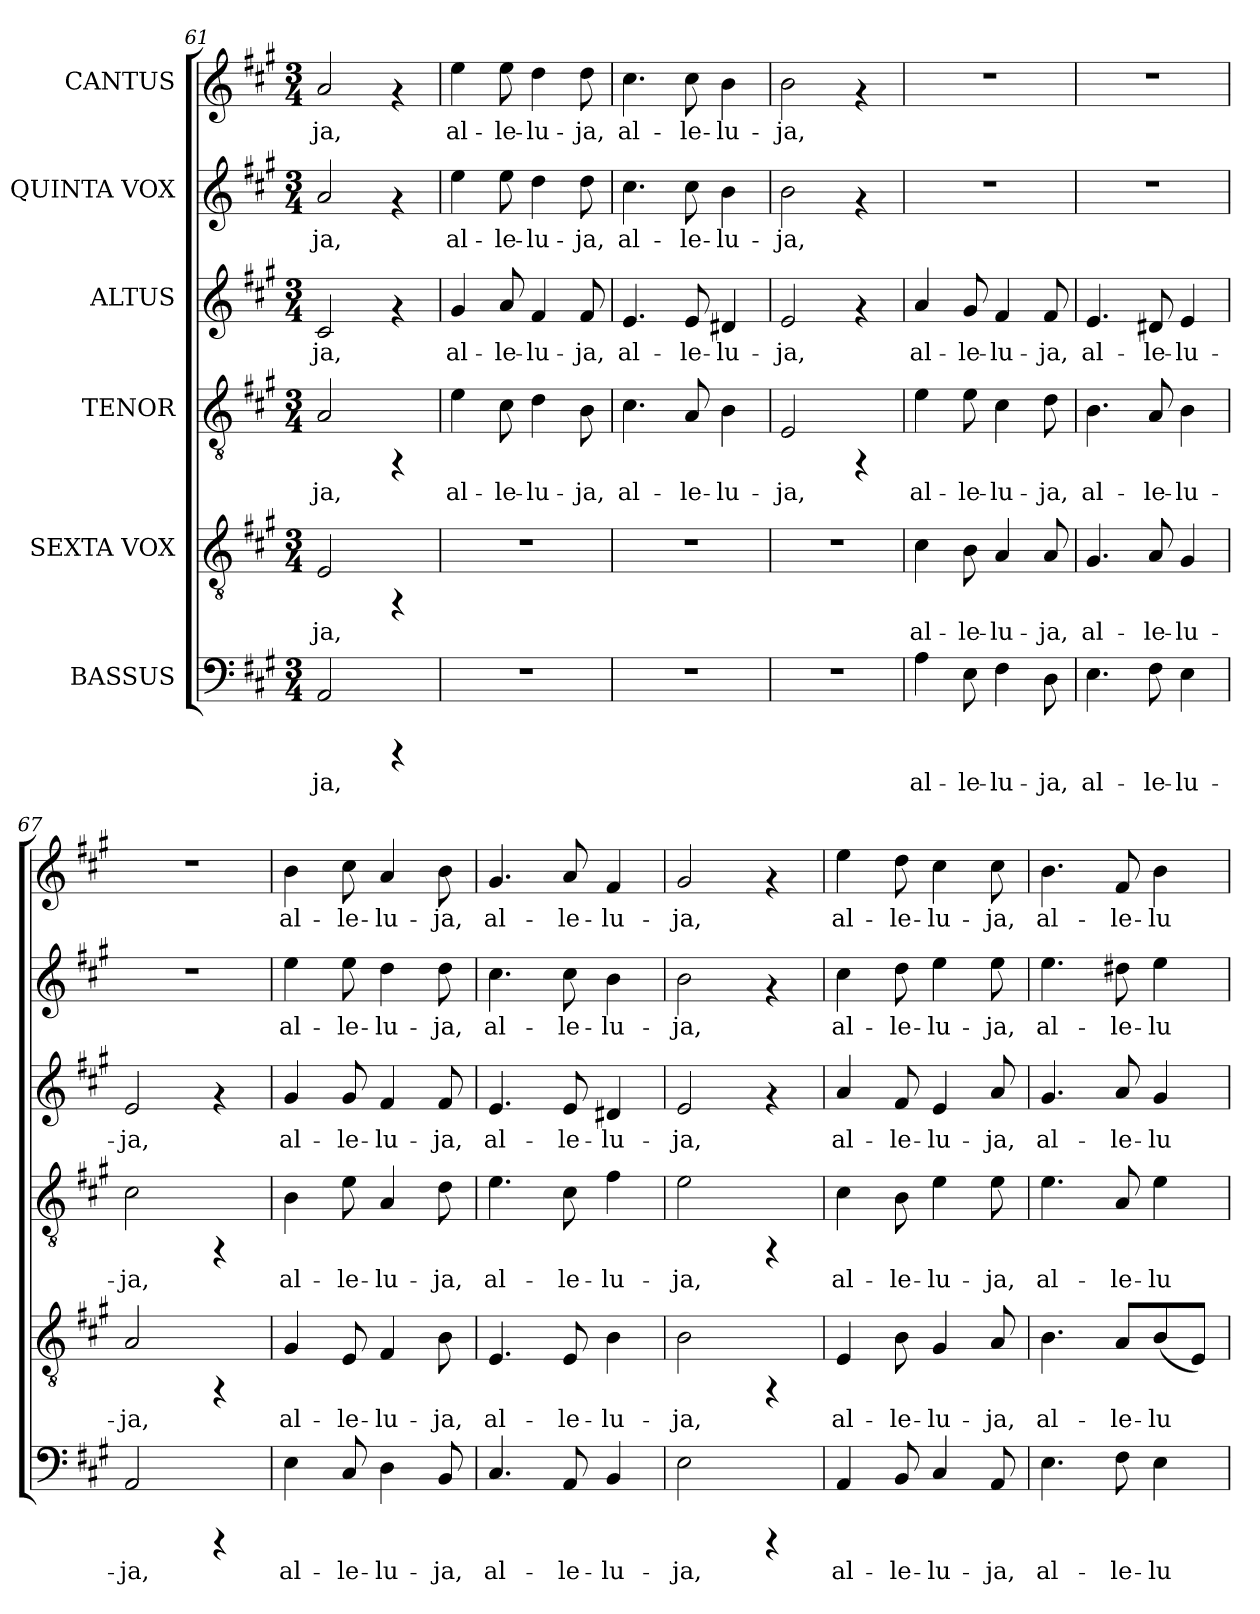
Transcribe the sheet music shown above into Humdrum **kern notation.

**kern	**text	**kern	**text	**kern	**text	**kern	**text	**kern	**text	**kern	**text
*part6	*part6	*part5	*part5	*part4	*part4	*part3	*part3	*part2	*part2	*part1	*part1
*staff6	*staff6	*staff5	*staff5	*staff4	*staff4	*staff3	*staff3	*staff2	*staff2	*staff1	*staff1
*I"BASSUS	*	*I"SEXTA VOX	*	*I"TENOR	*	*I"ALTUS	*	*I"QUINTA VOX	*	*I"CANTUS	*
*clefF4	*	*clefGv2	*	*clefGv2	*	*clefG2	*	*clefG2	*	*clefG2	*
*k[f#c#g#]	*	*k[f#c#g#]	*	*k[f#c#g#]	*	*k[f#c#g#]	*	*k[f#c#g#]	*	*k[f#c#g#]	*
*A:	*	*A:	*	*A:	*	*A:	*	*A:	*	*A:	*
*M3/4	*	*M3/4	*	*M3/4	*	*M3/4	*	*M3/4	*	*M3/4	*
=61	=61	=61	=61	=61	=61	=61	=61	=61	=61	=61	=61
!	!LO:LY:b:cj	!	!LO:LY:b:cj	!	!LO:LY:b:cj	!	!LO:LY:b:cj	!	!LO:LY:b:rj	!	!LO:LY:b:cj
2AA/	-ja,	2E/	-ja,	2A/	-ja,	2c#/	-ja,	2a/	-ja,	2a/	-ja,
4rCCC	.	4rFF	.	4rFF	.	4rf	.	4rf	.	4rf	.
=62	=62	=62	=62	=62	=62	=62	=62	=62	=62	=62	=62
!	!	!	!	!	!LO:LY:b:cj	!	!LO:LY:b:cj	!	!LO:LY:b:rj	!	!LO:LY:b:cj
2.r	.	2.r	.	4e\	al-	4g#/	al-	4ee\	al-	4ee\	al-
!	!	!	!	!	!LO:LY:b:cj	!	!LO:LY:b:cj	!	!LO:LY:b:rj	!	!LO:LY:b:cj
.	.	.	.	8c#\	-le-	8a/	-le-	8ee\	-le-	8ee\	-le-
!	!	!	!	!	!LO:LY:b:cj	!	!LO:LY:b:cj	!	!LO:LY:b:rj	!	!LO:LY:b:cj
.	.	.	.	4d\	-lu-	4f#/	-lu-	4dd\	-lu-	4dd\	-lu-
!	!	!	!	!	!LO:LY:b:cj	!	!LO:LY:b:cj	!	!LO:LY:b:rj	!	!LO:LY:b:cj
.	.	.	.	8B\	-ja,	8f#/	-ja,	8dd\	-ja,	8dd\	-ja,
=63	=63	=63	=63	=63	=63	=63	=63	=63	=63	=63	=63
!	!	!	!	!	!LO:LY:b:cj	!	!LO:LY:b:cj	!	!LO:LY:b:rj	!	!LO:LY:b:cj
2.r	.	2.r	.	4.c#\	al-	4.e/	al-	4.cc#\	al-	4.cc#\	al-
!	!	!	!	!	!LO:LY:b:cj	!	!LO:LY:b:cj	!	!LO:LY:b:rj	!	!LO:LY:b:cj
.	.	.	.	8A/	-le-	8e/	-le-	8cc#\	-le-	8cc#\	-le-
!	!	!	!	!	!LO:LY:b:cj	!	!LO:LY:b:cj	!	!LO:LY:b:rj	!	!LO:LY:b:cj
.	.	.	.	4B\	-lu-	4d#X/	-lu-	4b\	-lu-	4b\	-lu-
=64	=64	=64	=64	=64	=64	=64	=64	=64	=64	=64	=64
!	!	!	!	!	!LO:LY:b:cj	!	!LO:LY:b:cj	!	!LO:LY:b:rj	!	!LO:LY:b:cj
2.r	.	2.r	.	2E/	-ja,	2e/	-ja,	2b\	-ja,	2b\	-ja,
.	.	.	.	4rFF	.	4rf	.	4rf	.	4rf	.
!!LO:PB:g=z
=65	=65	=65	=65	=65	=65	=65	=65	=65	=65	=65	=65
!	!LO:LY:b:cj	!	!LO:LY:b:cj	!	!LO:LY:b:cj	!	!LO:LY:b:cj	!	!	!	!
4A\	al-	4c#\	al-	4e\	al-	4a/	al-	2.r	.	2.r	.
!	!LO:LY:b:cj	!	!LO:LY:b:cj	!	!LO:LY:b:cj	!	!LO:LY:b:cj	!	!	!	!
8E\	-le-	8B\	-le-	8e\	-le-	8g#/	-le-	.	.	.	.
!	!LO:LY:b:cj	!	!LO:LY:b:cj	!	!LO:LY:b:cj	!	!LO:LY:b:cj	!	!	!	!
4F#\	-lu-	4A/	-lu-	4c#\	-lu-	4f#/	-lu-	.	.	.	.
!	!LO:LY:b:cj	!	!LO:LY:b:cj	!	!LO:LY:b:cj	!	!LO:LY:b:cj	!	!	!	!
8D\	-ja,	8A/	-ja,	8d\	-ja,	8f#/	-ja,	.	.	.	.
=66	=66	=66	=66	=66	=66	=66	=66	=66	=66	=66	=66
!	!LO:LY:b:cj	!	!LO:LY:b:cj	!	!LO:LY:b:cj	!	!LO:LY:b:cj	!	!	!	!
4.E\	al-	4.G#/	al-	4.B\	al-	4.e/	al-	2.r	.	2.r	.
!	!LO:LY:b:cj	!	!LO:LY:b:cj	!	!LO:LY:b:cj	!	!LO:LY:b:cj	!	!	!	!
8F#\	-le-	8A/	-le-	8A/	-le-	8d#X/	-le-	.	.	.	.
!	!LO:LY:b:cj	!	!LO:LY:b:cj	!	!LO:LY:b:cj	!	!LO:LY:b:cj	!	!	!	!
4E\	-lu-	4G#/	-lu-	4B\	-lu-	4e/	-lu-	.	.	.	.
=67	=67	=67	=67	=67	=67	=67	=67	=67	=67	=67	=67
!	!LO:LY:b:cj	!	!LO:LY:b:cj	!	!LO:LY:b:cj	!	!LO:LY:b:cj	!	!	!	!
2AA/	-ja,	2A/	-ja,	2c#\	-ja,	2e/	-ja,	2.r	.	2.r	.
4rCCC	.	4rFF	.	4rFF	.	4rf	.	.	.	.	.
=68	=68	=68	=68	=68	=68	=68	=68	=68	=68	=68	=68
!	!LO:LY:b:cj	!	!LO:LY:b:cj	!	!LO:LY:b:cj	!	!LO:LY:b:cj	!	!LO:LY:b:rj	!	!LO:LY:b:cj
4E\	al-	4G#/	al-	4B\	al-	4g#/	al-	4ee\	al-	4b\	al-
!	!LO:LY:b:cj	!	!LO:LY:b:cj	!	!LO:LY:b:cj	!	!LO:LY:b:cj	!	!LO:LY:b:rj	!	!LO:LY:b:cj
8C#/	-le-	8E/	-le-	8e\	-le-	8g#/	-le-	8ee\	-le-	8cc#\	-le-
!	!LO:LY:b:cj	!	!LO:LY:b:cj	!	!LO:LY:b:cj	!	!LO:LY:b:cj	!	!LO:LY:b:rj	!	!LO:LY:b:cj
4D\	-lu-	4F#/	-lu-	4A/	-lu-	4f#/	-lu-	4dd\	-lu-	4a/	-lu-
!	!LO:LY:b:cj	!	!LO:LY:b:cj	!	!LO:LY:b:cj	!	!LO:LY:b:cj	!	!LO:LY:b:rj	!	!LO:LY:b:cj
8BB/	-ja,	8B\	-ja,	8d\	-ja,	8f#/	-ja,	8dd\	-ja,	8b\	-ja,
=69	=69	=69	=69	=69	=69	=69	=69	=69	=69	=69	=69
!	!LO:LY:b:cj	!	!LO:LY:b:cj	!	!LO:LY:b:cj	!	!LO:LY:b:cj	!	!LO:LY:b:rj	!	!LO:LY:b:cj
4.C#/	al-	4.E/	al-	4.e\	al-	4.e/	al-	4.cc#\	al-	4.g#/	al-
!	!LO:LY:b:cj	!	!LO:LY:b:cj	!	!LO:LY:b:cj	!	!LO:LY:b:cj	!	!LO:LY:b:rj	!	!LO:LY:b:cj
8AA/	-le-	8E/	-le-	8c#\	-le-	8e/	-le-	8cc#\	-le-	8a/	-le-
!	!LO:LY:b:cj	!	!LO:LY:b:cj	!	!LO:LY:b:cj	!	!LO:LY:b:cj	!	!LO:LY:b:rj	!	!LO:LY:b:cj
4BB/	-lu-	4B\	-lu-	4f#\	-lu-	4d#X/	-lu-	4b\	-lu-	4f#/	-lu-
=70	=70	=70	=70	=70	=70	=70	=70	=70	=70	=70	=70
!	!LO:LY:b:cj	!	!LO:LY:b:cj	!	!LO:LY:b:cj	!	!LO:LY:b:cj	!	!LO:LY:b:rj	!	!LO:LY:b:cj
2E\	-ja,	2B\	-ja,	2e\	-ja,	2e/	-ja,	2b\	-ja,	2g#/	-ja,
4rCCC	.	4rFF	.	4rFF	.	4rf	.	4rf	.	4rf	.
=71	=71	=71	=71	=71	=71	=71	=71	=71	=71	=71	=71
!	!LO:LY:b:cj	!	!LO:LY:b:cj	!	!LO:LY:b:cj	!	!LO:LY:b:cj	!	!LO:LY:b:rj	!	!LO:LY:b:cj
4AA/	al-	4E/	al-	4c#\	al-	4a/	al-	4cc#\	al-	4ee\	al-
!	!LO:LY:b:cj	!	!LO:LY:b:cj	!	!LO:LY:b:cj	!	!LO:LY:b:cj	!	!LO:LY:b:rj	!	!LO:LY:b:cj
8BB/	-le-	8B\	-le-	8B\	-le-	8f#/	-le-	8dd\	-le-	8dd\	-le-
!	!LO:LY:b:cj	!	!LO:LY:b:cj	!	!LO:LY:b:cj	!	!LO:LY:b:cj	!	!LO:LY:b:rj	!	!LO:LY:b:cj
4C#/	-lu-	4G#/	-lu-	4e\	-lu-	4e/	-lu-	4ee\	-lu-	4cc#\	-lu-
!	!LO:LY:b:cj	!	!LO:LY:b:cj	!	!LO:LY:b:cj	!	!LO:LY:b:cj	!	!LO:LY:b:rj	!	!LO:LY:b:cj
8AA/	-ja,	8A/	-ja,	8e\	-ja,	8a/	-ja,	8ee\	-ja,	8cc#\	-ja,
=72	=72	=72	=72	=72	=72	=72	=72	=72	=72	=72	=72
!	!LO:LY:b:cj	!	!LO:LY:b:cj	!	!LO:LY:b:cj	!	!LO:LY:b:cj	!	!LO:LY:b:rj	!	!LO:LY:b:cj
4.E\	al-	4.B\	al-	4.e\	al-	4.g#/	al-	4.ee\	al-	4.b\	al-
!	!LO:LY:b:cj	!	!LO:LY:b:cj	!	!LO:LY:b:cj	!	!LO:LY:b:cj	!	!LO:LY:b:rj	!	!LO:LY:b:cj
8F#\	-le-	8A/L	-le-	8A/	-le-	8a/	-le-	8dd#X\	-le-	8f#/	-le-
!	!LO:LY:b:cj	!	!LO:LY:b:cj	!	!LO:LY:b:cj	!	!LO:LY:b:cj	!	!LO:LY:b:rj	!	!LO:LY:b:cj
4E\	-lu-	(<8B/	-lu-	4e\	-lu-	4g#/	-lu-	4ee\	-lu-	4b\	-lu-
!	!	!	!LO:LY:b:cj	!	!	!	!	!	!	!	!
.	.	8E/J)	--	.	.	.	.	.	.	.	.
=	=	=	=	=	=	=	=	=	=	=	=
*-	*-	*-	*-	*-	*-	*-	*-	*-	*-	*-	*-
